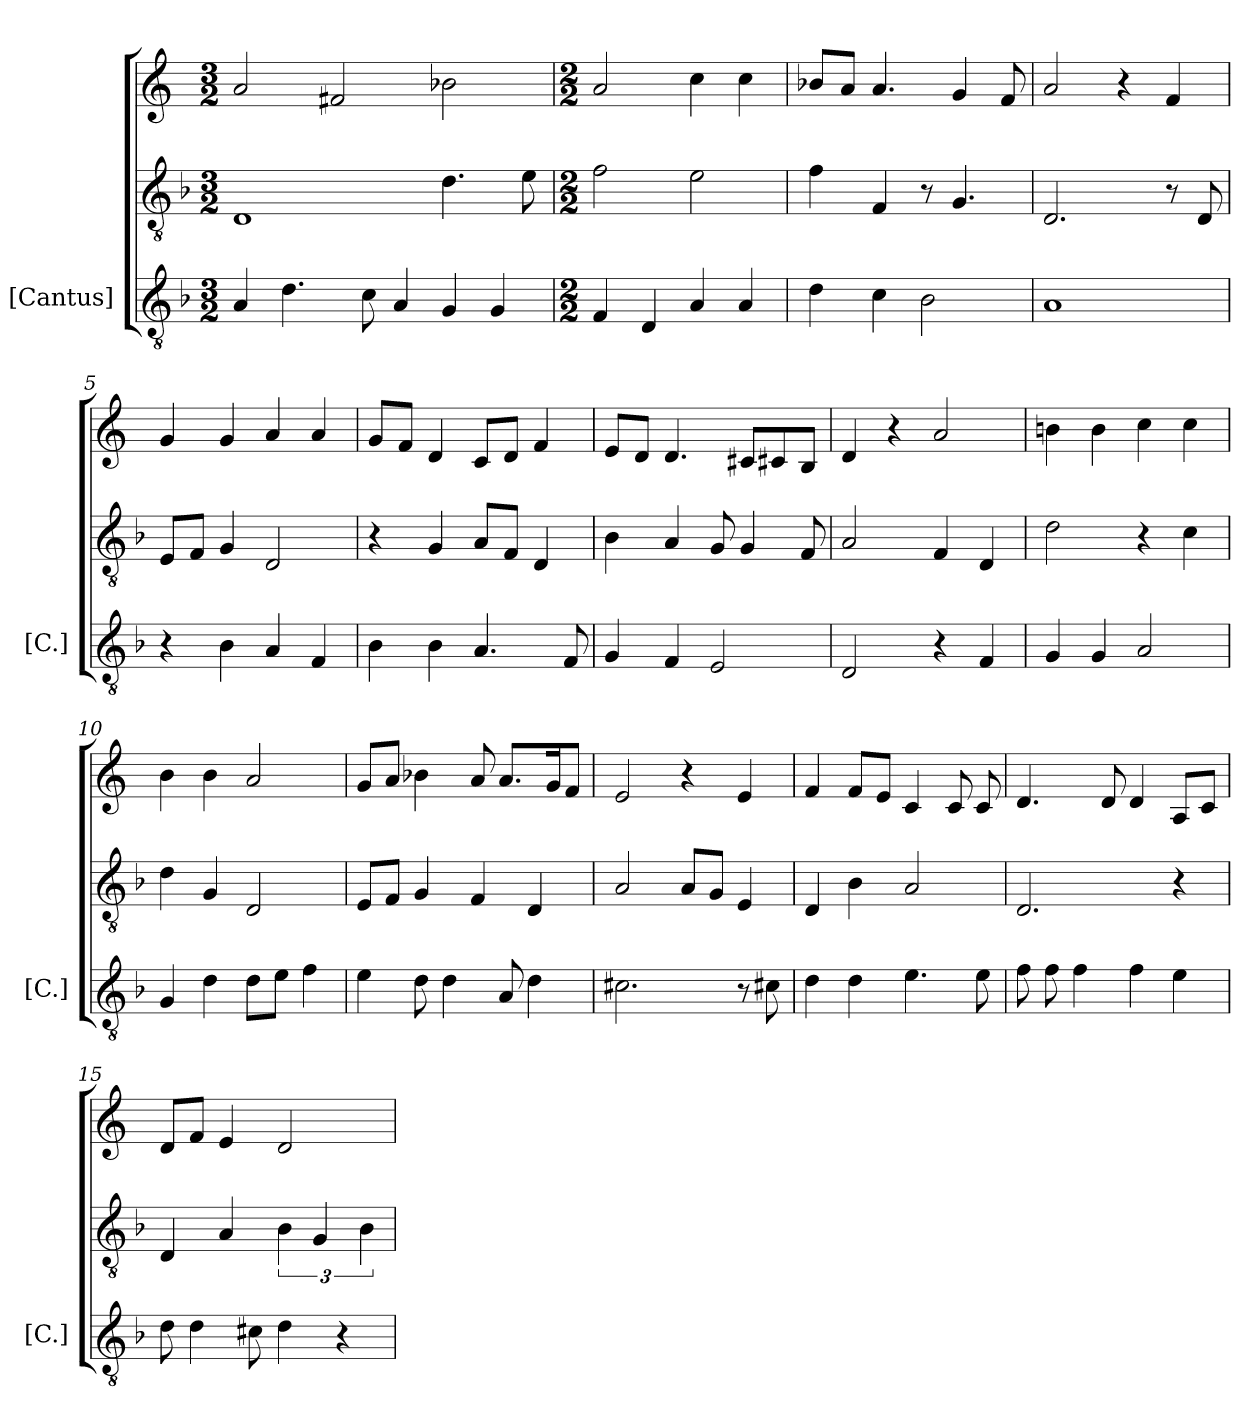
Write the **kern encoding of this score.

**kern	**kern	**kern
*part1	*part1	*part1
*staff3	*staff2	*staff1
*I"[Cantus]	*	*
*I'[C.]	*	*
*clefGv2	*clefGv2	*clefG2
*ITrd7c12	*	*
*k[b-]	*k[b-]	*k[]
*M3/2	*M3/2	*M3/2
=1	=1	=1
4AA/	1D	2a/
4.D\	.	.
.	.	2f#X/
8C\	.	.
4AA/	.	.
4GG/	4.d\	2b-X\
4GG/	.	.
.	8e\	.
=2	=2	=2
*M2/2	*M2/2	*M2/2
4FF/	2f\	2a/
4DD/	.	.
4AA/	2e\	4cc\
4AA/	.	4cc\
=3	=3	=3
4D\	4f\	8b-X/L
.	.	8a/J
4C\	4F/	4.a/
2BB-\	8r	.
.	4.G/	4g/
.	.	8f/
=4	=4	=4
1AA	2.D/	2a/
.	.	4r
.	8r	4f/
.	8D/	.
=5	=5	=5
4r	8E/L	4g/
.	8F/J	.
4BB-\	4G/	4g/
4AA/	2D/	4a/
4FF/	.	4a/
=6	=6	=6
4BB-\	4r	8g/L
.	.	8f/J
4BB-\	4G/	4d/
4.AA/	8A/L	8c/L
.	8F/J	8d/J
.	4D/	4f/
8FF/	.	.
=7	=7	=7
4GG/	4B-\	8e/L
.	.	8d/J
4FF/	4A/	4.d/
2EE/	8G/	.
.	4G/	8c#X/L
.	.	8c#X/
.	8F/	8B/J
=8	=8	=8
2DD/	2A/	4d/
.	.	4r
4r	4F/	2a/
4FF/	4D/	.
=9	=9	=9
4GG/	2d\	4bn\
4GG/	.	4b\
2AA/	4r	4cc\
.	4c\	4cc\
=10	=10	=10
4GG/	4d\	4b\
4D\	4G/	4b\
8D\L	2D/	2a/
8E\J	.	.
4F\	.	.
=11	=11	=11
4E\	8E/L	8g/L
.	8F/J	8a/J
8D\	4G/	4b-X\
4D\	.	.
.	4F/	8a/
8AA/	.	8.a/L
4D\	4D/	.
.	.	16g/k
.	.	8f/J
=12	=12	=12
2.C#X\	2A/	2e/
.	8A/L	4r
.	8G/J	.
8r	4E/	4e/
8C#X\	.	.
=13	=13	=13
4D\	4D/	4f/
4D\	4B-\	8f/L
.	.	8e/J
4.E\	2A/	4c/
.	.	8c/
8E\	.	8c/
=14	=14	=14
8F\	2.D/	4.d/
8F\	.	.
4F\	.	.
.	.	8d/
4F\	.	4d/
4E\	4r	8A/L
.	.	8c/J
=15	=15	=15
8D\	4D/	8d/L
4D\	.	8f/J
.	4A/	4e/
8C#X\	.	.
4D\	6B-\	2d/
.	6G/	.
4r	.	.
.	6B-\	.
=	=	=
*-	*-	*-
